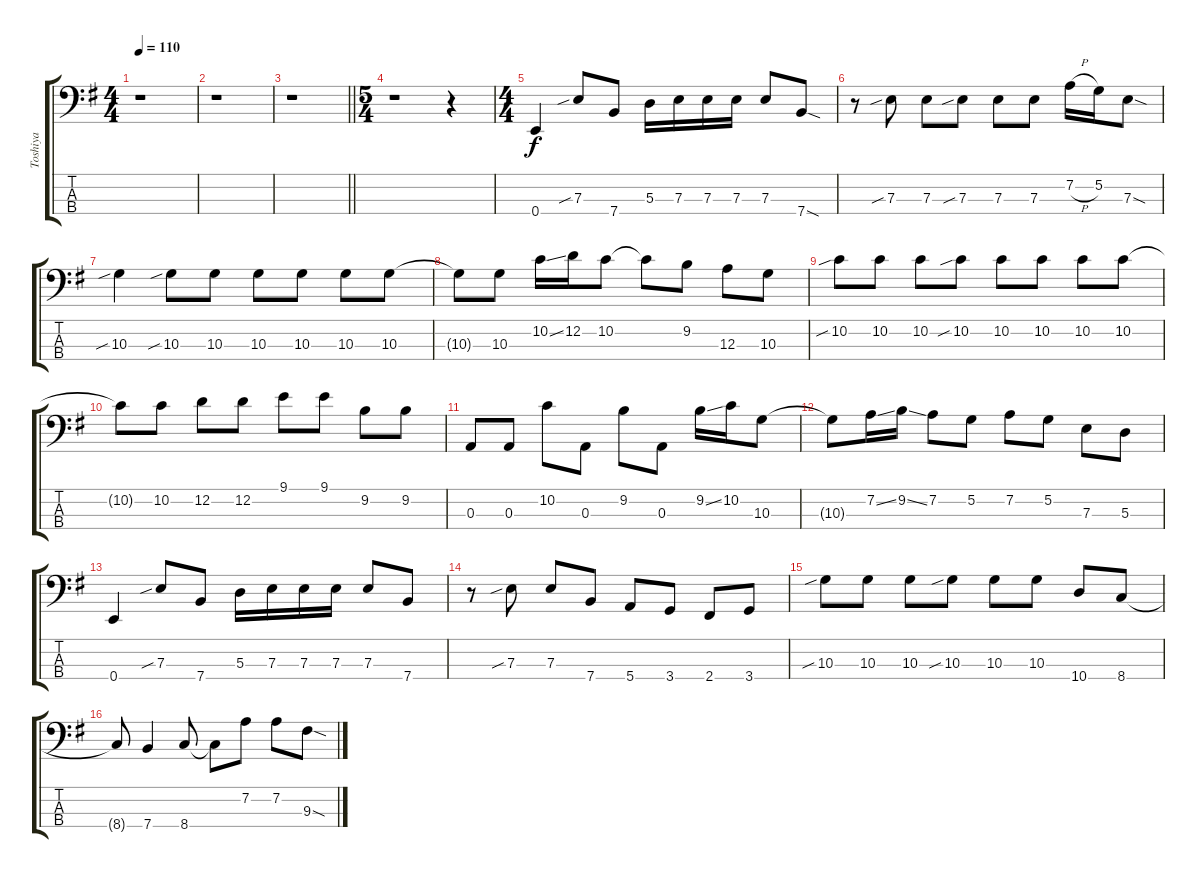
\track ("Toshiya" "Toshiya") {instrument electricbasspick}
\staff {score tabs}
\tuning (G2 D2 A1 E1) {hide}
\ts (4 4)
\tempo 110
\clef f4
\ks g
r.1{dy f} |
r.1 |
\barLineRight lightlight
r.1 |
\ts (5 4)
r.1 r.4 |
\ts (4 4)
0.4.4 7.3{sib}.8 7.4.8 5.3.16 7.3.16 7.3.16 7.3.16 7.3.8 7.4{sod}.8 |
r.8 7.3{sib}.8 7.3.8 7.3{sib}.8 7.3.8 7.3.8 7.2{h}.16 5.2.16 7.3{sod}.8 |
10.3{sib}.4 10.3{sib}.8 10.3.8 10.3.8 10.3.8 10.3.8 10.3.8 |
10.3{t}.8 10.3.8 10.2{ss}.16 12.2.16 10.2.8 10.2{t}.8 9.2.8 12.3.8 10.3.8 |
10.2{sib}.8 10.2.8 10.2.8 10.2{sib}.8 10.2.8 10.2.8 10.2.8 10.2.8 |
10.2{t}.8 10.2.8 12.2.8 12.2.8 9.1.8 9.1.8 9.2.8 9.2.8 |
0.3.8 0.3.8 10.2.8 0.3.8 9.2.8 0.3.8 9.2{ss}.16 10.2.16 10.3.8 |
10.3{t}.8 7.2{ss}.16 9.2{ss}.16 7.2.8 5.2.8 7.2.8 5.2.8 7.3.8 5.3.8 |
0.4.4 7.3{sib}.8 7.4.8 5.3.16 7.3.16 7.3.16 7.3.16 7.3.8 7.4.8 |
r.8 7.3{sib}.8 7.3.8 7.4.8 5.4.8 3.4.8 2.4.8 3.4.8 |
10.3{sib}.8 10.3.8 10.3.8 10.3{sib}.8 10.3.8 10.3.8 10.4.8 8.4.8 |
8.4{t}.8 7.4.4 8.4.8 8.4{t}.8 7.2.8 7.2.8 9.3{sod}.8
